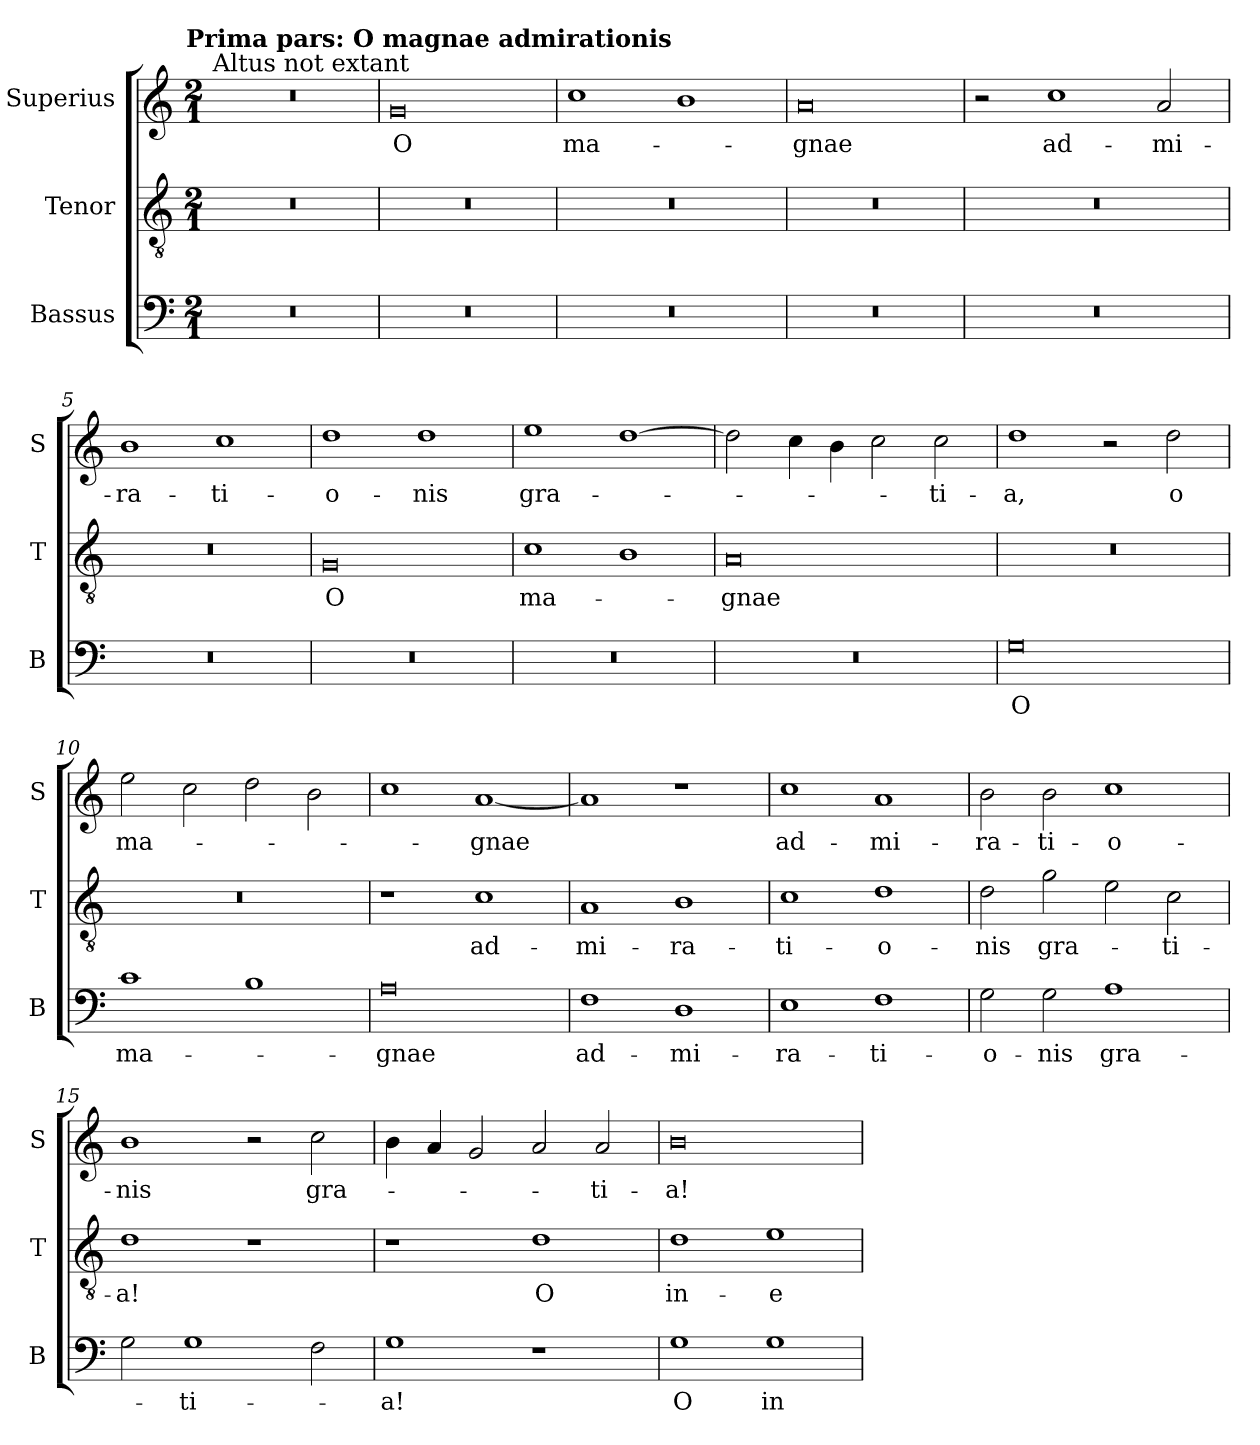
**kern	**text	**kern	**text	**kern	**text
*part3	*part3	*part2	*part2	*part1	*part1
*staff3	*staff3	*staff2	*staff2	*staff1	*staff1
*I"Bassus	*	*I"Tenor	*	*I"Superius	*
*I'B	*	*I'T	*	*I'S	*
*clefF4	*	*clefGv2	*	*clefG2	*
*k[]	*	*k[]	*	*k[]	*
!!LO:TX:omd:t=Prima pars&colon; O magnae admirationis
*M2/1	*	*M2/1	*	*M2/1	*
=	=	=	=	=	=
!	!	!	!	!LO:TX:a:t=Altus not extant	!
0r	.	0r	.	0r	.
=1	=1	=1	=1	=1	=1
0r	.	0r	.	0g	O
=2	=2	=2	=2	=2	=2
0r	.	0r	.	1cc	ma-
.	.	.	.	1b	.
=3	=3	=3	=3	=3	=3
0r	.	0r	.	0a	-gnae
=4	=4	=4	=4	=4	=4
0r	.	0r	.	2r	.
.	.	.	.	1cc	ad-
.	.	.	.	2a	-mi-
=5	=5	=5	=5	=5	=5
0r	.	0r	.	1b	-ra-
.	.	.	.	1cc	-ti-
=6	=6	=6	=6	=6	=6
0r	.	0G	O	1dd	-o-
.	.	.	.	1dd	-nis
=7	=7	=7	=7	=7	=7
0r	.	1c	ma-	1ee	gra-
.	.	1B	.	[1dd	.
=8	=8	=8	=8	=8	=8
0r	.	0A	-gnae	2dd]	.
.	.	.	.	4cc	.
.	.	.	.	4b	.
.	.	.	.	2cc	.
.	.	.	.	2cc	-ti-
=9	=9	=9	=9	=9	=9
0G	O	0r	.	1dd	-a,
.	.	.	.	2r	.
.	.	.	.	2dd	o
=10	=10	=10	=10	=10	=10
1c	ma-	0r	.	2ee	ma-
.	.	.	.	2cc	.
1B	.	.	.	2dd	.
.	.	.	.	2b	.
=11	=11	=11	=11	=11	=11
0A	-gnae	1r	.	1cc	.
.	.	1c	ad-	[1a	-gnae
=12	=12	=12	=12	=12	=12
1F	ad-	1A	-mi-	1a]	.
1D	-mi-	1B	-ra-	1r	.
=13	=13	=13	=13	=13	=13
1E	-ra-	1c	-ti-	1cc	ad-
1F	-ti-	1d	-o-	1a	-mi-
=14	=14	=14	=14	=14	=14
2G	-o-	2d	-nis	2b	-ra-
2G	-nis	2g	gra-	2b	-ti-
1A	gra-	2e	.	1cc	-o-
.	.	2c	-ti-	.	.
=15	=15	=15	=15	=15	=15
2G	.	1d	-a!	1b	-nis
1G	-ti-	.	.	.	.
.	.	1r	.	2r	.
2F	.	.	.	2cc	gra-
=16	=16	=16	=16	=16	=16
1G	-a!	1r	.	4b	.
.	.	.	.	4a	.
.	.	.	.	2g	.
1r	.	1d	O	2a	.
.	.	.	.	2a	-ti-
=17	=17	=17	=17	=17	=17
1G	O	1d	in-	0b	-a!
1G	in-	1e	-e-	.	.
=	=	=	=	=	=
*-	*-	*-	*-	*-	*-
